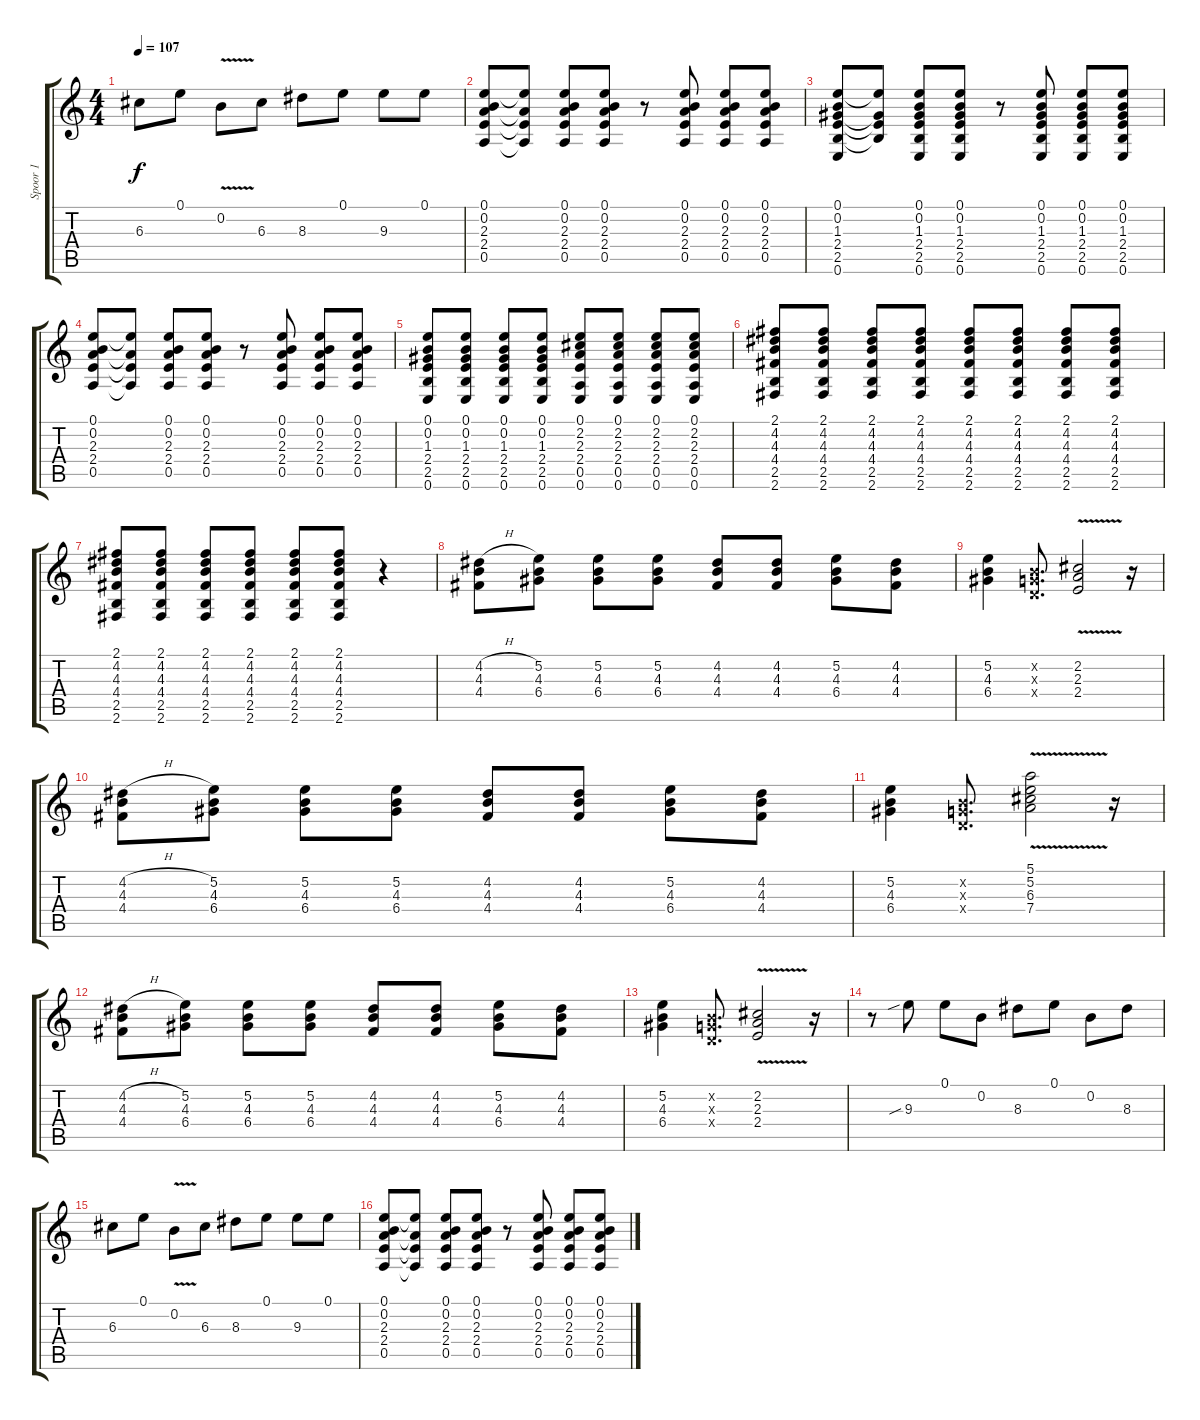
\track ("Spoor 1" "Spoor 1") {instrument electricguitarjazz}
\staff {score tabs}
\tuning (E4 B3 G3 D3 A2 E2) {hide}
\ts (4 4)
\tempo 107
\clef g2
\ks c
6.3.8{dy f} 0.1.8 0.2{v}.8 6.3.8 8.3.8 0.1.8 9.3.8 0.1.8 |
(0.1 0.2 2.3 2.4 0.5).8 (0.1{t} 2.3{t} 2.4{t} 0.5{t}).8 (0.1 0.2 2.3 2.4 0.5).8 (0.1 0.2 2.3 2.4 0.5).8 r.8 (0.1 0.2 2.3 2.4 0.5).8 (0.1 0.2 2.3 2.4 0.5).8 (0.1 0.2 2.3 2.4 0.5).8 |
(0.1 0.2 1.3 2.4 2.5 0.6).8 (0.1{t} 1.3{t} 2.4{t} 2.5{t}).8 (0.1 0.2 1.3 2.4 2.5 0.6).8 (0.1 0.2 1.3 2.4 2.5 0.6).8 r.8 (0.1 0.2 1.3 2.4 2.5 0.6).8 (0.1 0.2 1.3 2.4 2.5 0.6).8 (0.1 0.2 1.3 2.4 2.5 0.6).8 |
(0.1 0.2 2.3 2.4 0.5).8 (0.1{t} 2.3{t} 2.4{t} 0.5{t}).8 (0.1 0.2 2.3 2.4 0.5).8 (0.1 0.2 2.3 2.4 0.5).8 r.8 (0.1 0.2 2.3 2.4 0.5).8 (0.1 0.2 2.3 2.4 0.5).8 (0.1 0.2 2.3 2.4 0.5).8 |
(0.1 0.2 1.3 2.4 2.5 0.6).8 (0.1 0.2 1.3 2.4 2.5 0.6).8 (0.1 0.2 1.3 2.4 2.5 0.6).8 (0.1 0.2 1.3 2.4 2.5 0.6).8 (0.1 2.2 2.3 2.4 0.5 0.6).8 (0.1 2.2 2.3 2.4 0.5 0.6).8 (0.1 2.2 2.3 2.4 0.5 0.6).8 (0.1 2.2 2.3 2.4 0.5 0.6).8 |
(2.1 4.2 4.3 4.4 2.5 2.6).8 (2.1 4.2 4.3 4.4 2.5 2.6).8 (2.1 4.2 4.3 4.4 2.5 2.6).8 (2.1 4.2 4.3 4.4 2.5 2.6).8 (2.1 4.2 4.3 4.4 2.5 2.6).8 (2.1 4.2 4.3 4.4 2.5 2.6).8 (2.1 4.2 4.3 4.4 2.5 2.6).8 (2.1 4.2 4.3 4.4 2.5 2.6).8 |
(2.1 4.2 4.3 4.4 2.5 2.6).8 (2.1 4.2 4.3 4.4 2.5 2.6).8 (2.1 4.2 4.3 4.4 2.5 2.6).8 (2.1 4.2 4.3 4.4 2.5 2.6).8 (2.1 4.2 4.3 4.4 2.5 2.6).8 (2.1 4.2 4.3 4.4 2.5 2.6).8 r.4 |
(4.2{h} 4.3 4.4).8 (5.2 4.3 6.4).8 (5.2 4.3 6.4).8 (5.2 4.3 6.4).8 (4.2 4.3 4.4).8 (4.2 4.3 4.4).8 (5.2 4.3 6.4).8 (4.2 4.3 4.4).8 |
(5.2 4.3 6.4).4 (0.2{x} 0.3{x} 0.4{x}).8{d} (2.2{v} 2.3 2.4).2 r.16 |
(4.2{h} 4.3 4.4).8 (5.2 4.3 6.4).8 (5.2 4.3 6.4).8 (5.2 4.3 6.4).8 (4.2 4.3 4.4).8 (4.2 4.3 4.4).8 (5.2 4.3 6.4).8 (4.2 4.3 4.4).8 |
(5.2 4.3 6.4).4 (0.2{x} 0.3{x} 0.4{x}).8{d} (5.1 5.2{v} 6.3 7.4).2 r.16 |
(4.2{h} 4.3 4.4).8 (5.2 4.3 6.4).8 (5.2 4.3 6.4).8 (5.2 4.3 6.4).8 (4.2 4.3 4.4).8 (4.2 4.3 4.4).8 (5.2 4.3 6.4).8 (4.2 4.3 4.4).8 |
(5.2 4.3 6.4).4 (0.2{x} 0.3{x} 0.4{x}).8{d} (2.2{v} 2.3 2.4).2 r.16 |
r.8 9.3{sib}.8 0.1.8 0.2.8 8.3.8 0.1.8 0.2.8 8.3.8 |
6.3.8 0.1.8 0.2{v}.8 6.3.8 8.3.8 0.1.8 9.3.8 0.1.8 |
(0.1 0.2 2.3 2.4 0.5).8 (0.1{t} 2.3{t} 2.4{t} 0.5{t}).8 (0.1 0.2 2.3 2.4 0.5).8 (0.1 0.2 2.3 2.4 0.5).8 r.8 (0.1 0.2 2.3 2.4 0.5).8 (0.1 0.2 2.3 2.4 0.5).8 (0.1 0.2 2.3 2.4 0.5).8
